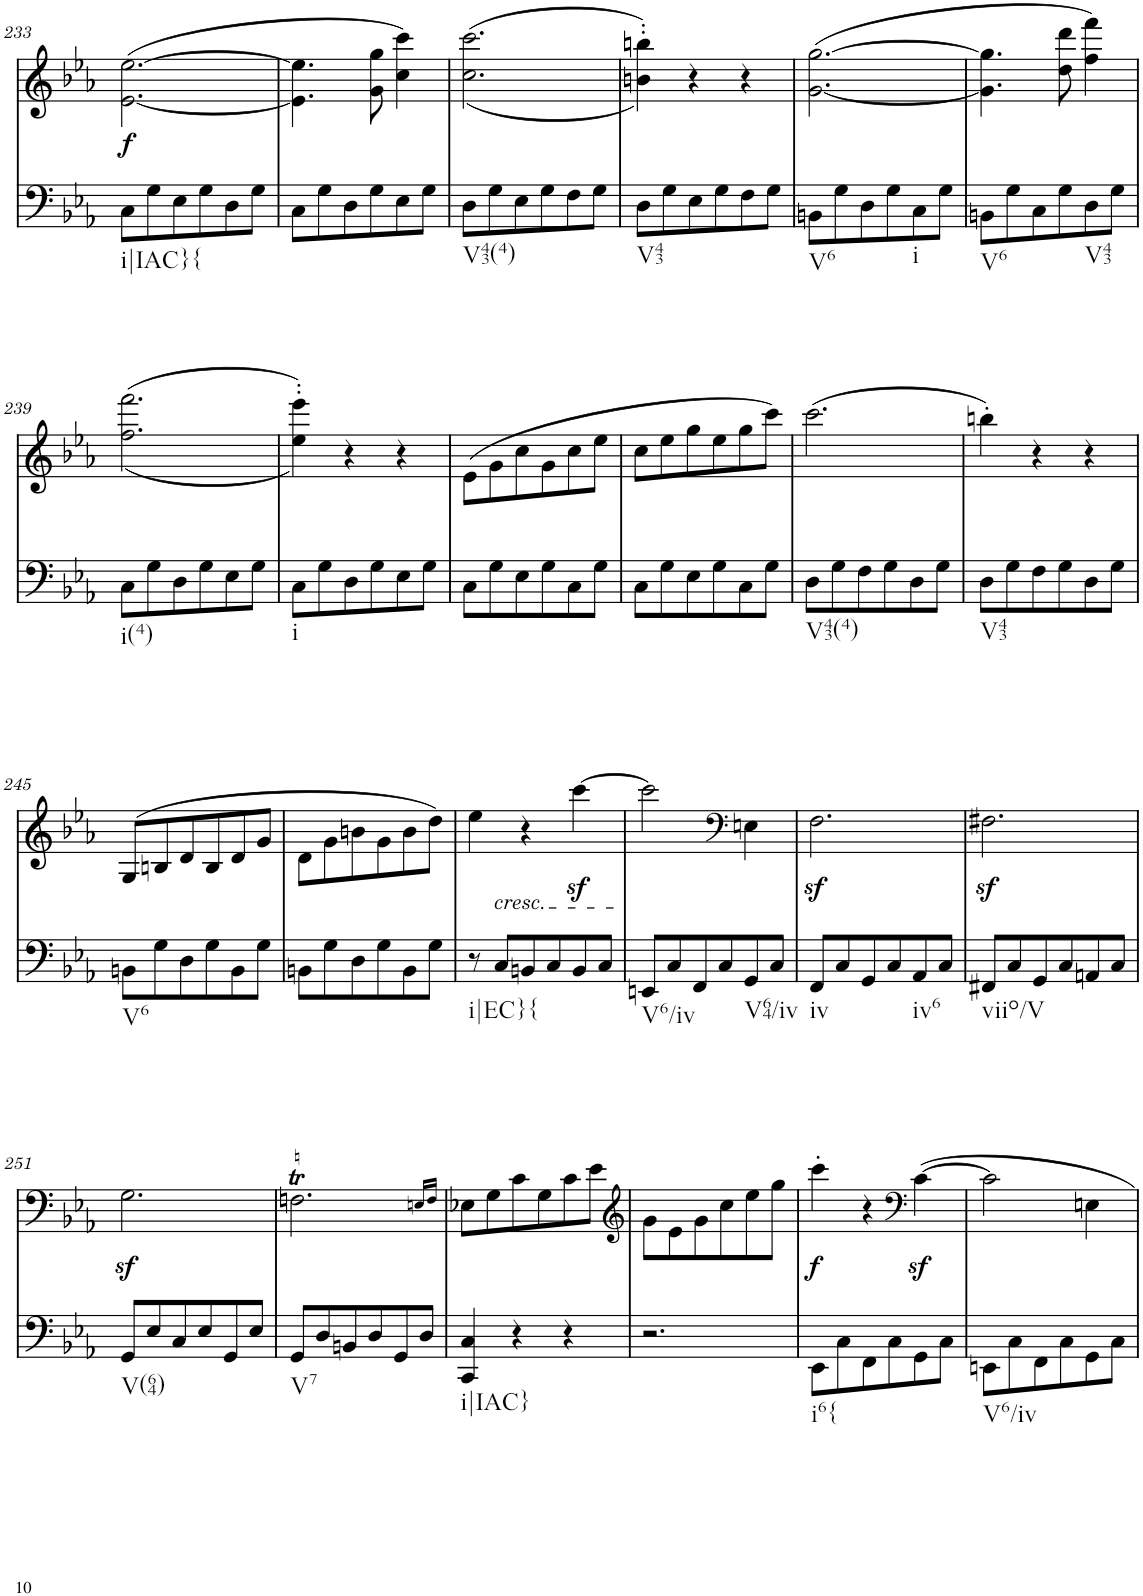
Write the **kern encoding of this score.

**kern	**dynam	**kern	**dynam
*part2	*part2	*part1	*part1
*staff2	*staff2	*staff1	*staff1
*I"piano	*	*I"piano	*
*I'Pno	*	*I'Pno	*
!!LO:PB:g=z
*clefF4	*	*clefG2	*
*k[b-e-a-]	*	*k[b-e-a-]	*
*c:	*	*c:	*
*M3/4	*	*M3/4	*
=233	=233	=233	=233
!LO:TX:b:t=i|IAC}{	!	!	!
!	!LO:DY:a	!	!
8C\L	f	([2.e-\ [2.ee-\	.
8G\	.	.	.
8E-\	.	.	.
8G\	.	.	.
8D\	.	.	.
8G\J	.	.	.
=234	=234	=234	=234
8C\L	.	4.e-\] 4.ee-\]	.
8G\	.	.	.
8D\	.	.	.
8G\	.	8g\ 8gg\	.
8E-\	.	4cc\ 4ccc\)	.
8G\J	.	.	.
=235	=235	=235	=235
!LO:TX:b:t=V43(4)	!	!	!
8D\L	.	(<(2.cc\ 2.ccc\	.
8G\	.	.	.
8E-\	.	.	.
8G\	.	.	.
8F\	.	.	.
8G\J	.	.	.
=236	=236	=236	=236
!LO:TX:b:t=V43	!	!	!
8D\L	.	4bn\' 4bbn\'))	.
8G\	.	.	.
8E-\	.	4r	.
8G\	.	.	.
8F\	.	4r	.
8G\J	.	.	.
=237	=237	=237	=237
!LO:TX:b:t=V6	!	!	!
8BBn\L	.	([2.g\ [2.gg\	.
8G\	.	.	.
8D\	.	.	.
8G\	.	.	.
!LO:TX:b:t=i	!	!	!
8C\	.	.	.
8G\J	.	.	.
=238	=238	=238	=238
!LO:TX:b:t=V6	!	!	!
8BBn\L	.	4.g\] 4.gg\]	.
8G\	.	.	.
8C\	.	.	.
8G\	.	8dd\ 8ddd\	.
!LO:TX:b:t=V43	!	!	!
8D\	.	4ff\ 4fff\)	.
8G\J	.	.	.
!!LO:LB:g=z
=239	=239	=239	=239
!LO:TX:b:t=i(4)	!	!	!
8C\L	.	(<(2.ff\ 2.fff\	.
8G\	.	.	.
8D\	.	.	.
8G\	.	.	.
8E-\	.	.	.
8G\J	.	.	.
=240	=240	=240	=240
!LO:TX:b:t=i	!	!	!
8C\L	.	4ee-\' 4eee-\'))	.
8G\	.	.	.
8D\	.	4r	.
8G\	.	.	.
8E-\	.	4r	.
8G\J	.	.	.
=241	=241	=241	=241
8C\L	.	(8e-\L	.
8G\	.	8g\	.
8E-\	.	8cc\	.
8G\	.	8g\	.
8C\	.	8cc\	.
8G\J	.	8ee-\J	.
=242	=242	=242	=242
8C\L	.	8cc\L	.
8G\	.	8ee-\	.
8E-\	.	8gg\	.
8G\	.	8ee-\	.
8C\	.	8gg\	.
8G\J	.	8ccc\J)	.
=243	=243	=243	=243
!LO:TX:b:t=V43(4)	!	!	!
8D\L	.	(2.ccc\	.
8G\	.	.	.
8F\	.	.	.
8G\	.	.	.
8D\	.	.	.
8G\J	.	.	.
=244	=244	=244	=244
!LO:TX:b:t=V43	!	!	!
8D\L	.	4bbn'\)	.
8G\	.	.	.
8F\	.	4r	.
8G\	.	.	.
8D\	.	4r	.
8G\J	.	.	.
!!LO:LB:g=z
=245	=245	=245	=245
!LO:TX:b:t=V6	!	!	!
8BBn\L	.	(8G/L	.
8G\	.	8Bn/	.
8D\	.	8d/	.
8G\	.	8B/	.
8BB\	.	8d/	.
8G\J	.	8g/J	.
=246	=246	=246	=246
8BBn\L	.	8d\L	.
8G\	.	8g\	.
8D\	.	8bn\	.
8G\	.	8g\	.
8BB\	.	8b\	.
8G\J	.	8dd\J)	.
=247	=247	=247	=247
!LO:TX:b:t=i|EC}{	!	!	!
8r	.	4ee-\	.
!LO:TX:a:i:t=cresc.	!	!	!
8C/L	.	.	.
8BBn/	.	4r	.
8C/	.	.	.
8BB/	.	[4cccz<\	.
8C/J	.	.	.
=248	=248	=248	=248
!LO:TX:b:t=V6/iv	!	!	!
8EEn/L	.	2ccc\]	.
8C/	.	.	.
8FF/	.	.	.
8C/	.	.	.
*	*	*clefF4	*
!LO:TX:b:t=V64/iv	!	!	!
8GG/	.	4En\	.
8C/J	.	.	.
=249	=249	=249	=249
!LO:TX:b:t=iv	!	!	!
8FF/L	.	2.Fz<\	.
8C/	.	.	.
8GG/	.	.	.
8C/	.	.	.
!LO:TX:b:t=iv6	!	!	!
8AA-/	.	.	.
8C/J	.	.	.
=250	=250	=250	=250
!LO:TX:b:t=viio/V	!	!	!
8FF#X/L	.	2.F#Xz<\	.
8C/	.	.	.
8GG/	.	.	.
8C/	.	.	.
8AAn/	.	.	.
8C/J	.	.	.
!!LO:LB:g=z
=251	=251	=251	=251
!LO:TX:b:t=V(64)	!	!	!
8GG/L	.	2.Gz<\	.
8E-/	.	.	.
8C/	.	.	.
8E-/	.	.	.
8GG/	.	.	.
8E-/J	.	.	.
=252	=252	=252	=252
!LO:TX:b:t=V7	!	!	!
8GG/L	.	2.FnT\	.
8D/	.	.	.
8BBn/	.	.	.
8D/	.	.	.
8GG/	.	.	.
8D/J	.	.	.
.	.	16qEn/LL	.
.	.	16qF/JJ	.
=253	=253	=253	=253
!LO:TX:b:t=i|IAC}	!	!	!
4CC/ 4C/	.	8E-X\L	.
.	.	8G\	.
4r	.	8c\	.
.	.	8G\	.
4r	.	8c\	.
.	.	8e-\J	.
=254	=254	=254	=254
*	*	*clefG2	*
2.r	.	8g\L	.
.	.	8e-\	.
.	.	8g\	.
.	.	8cc\	.
.	.	8ee-\	.
.	.	8gg\J	.
=255	=255	=255	=255
!LO:TX:b:t=i6{	!	!	!
!	!	!	!LO:DY:b
8EE-\L	.	4ccc'\	f
8C\	.	.	.
8FF\	.	4r	.
8C\	.	.	.
*	*	*clefF4	*
8GG\	.	[4cz<\	.
8C\J	.	.	.
=256	=256	=256	=256
!LO:TX:b:t=V6/iv	!	!	!
8EEn\L	.	2c\]	.
8C\	.	.	.
8FF\	.	.	.
8C\	.	.	.
8GG\	.	4En\	.
8C\J	.	.	.
=	=	=	=
*-	*-	*-	*-
